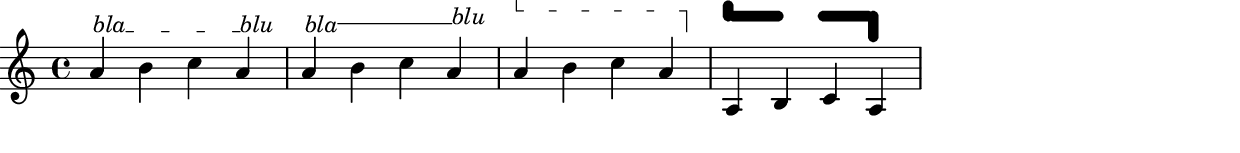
%% Generated by lilypond-book.py
%% Options: [exampleindent=10.16\mm,indent=0\mm,line-width=160\mm]
\include "lilypond-book-preamble.ly"


% ****************************************************************
% Start cut-&-pastable-section
% ****************************************************************



\paper {
  indent = 0\mm
  line-width = 160\mm
  % offset the left padding, also add 1mm as lilypond creates cropped
  % images with a little space on the right
  line-width = #(- line-width (* mm  3.000000) (* mm 1))
}

\layout {
  
}





% ****************************************************************
% ly snippet:
% ****************************************************************
\sourcefilename "creating-text-spanners.ly"
\sourcefileline 0
%% DO NOT EDIT this file manually; it is automatically
%% generated from LSR http://lsr.di.unimi.it
%% Make any changes in LSR itself, or in Documentation/snippets/new/ ,
%% and then run scripts/auxiliar/makelsr.py
%%
%% This file is in the public domain.
\version "2.18.0"

\header {
%% Translation of GIT committish: 8ffecf6be17c6ec2ff87cf31873121a8cce29b09
  texidoces = "
Las instrucciones @code{\\startTextSpan} y @code{\\stopTextSpan}
permiten la creación de elementos de extensión textuales tan
fácilmente como indicaciones de pedal u
octavaciones. Sobreescribimos ciertas propiedades del objeto
@code{TextSpanner} para modificar su salida.

"
  doctitlees = "Crear elementos de extensión textuales"

%% Translation of GIT committish: 8eae9a75fb3ec1d0b6633103c8a652608c8fa630
  texidocfr = "
Les commandes @code{\\startTextSpan} et @code{\\stopTextSpan} permettent
d'ajouter une ligne de prolongation aux indications textuelles, à
l'instar des indications de pédale ou d'octaviation.  Jouer sur les
propriétés de l'objet @code{TextSpanner} permet d'en modifier le rendu.

"
  doctitlefr = "Création d'extensions de texte"

  lsrtags = "expressive-marks, text, tweaks-and-overrides"

  texidoc = "
The @code{\\startTextSpan} and @code{\\stopTextSpan} commands allow the
creation of text spanners as easily as pedal indications or
octavations. Override some properties of the @code{TextSpanner} object
to modify its output.

"
  doctitle = "Creating text spanners"
} % begin verbatim

\paper { ragged-right = ##f }

\relative c'' {
  \override TextSpanner.bound-details.left.text = #"bla"
  \override TextSpanner.bound-details.right.text = #"blu"
  a4 \startTextSpan
  b4 c
  a4 \stopTextSpan

  \override TextSpanner.style = #'line
  \once \override TextSpanner.bound-details.left.stencil-align-dir-y = #CENTER
  a4 \startTextSpan
  b4 c
  a4 \stopTextSpan

  \override TextSpanner.style = #'dashed-line
  \override TextSpanner.bound-details.left.text =
    \markup { \draw-line #'(0 . 1) }
  \override TextSpanner.bound-details.right.text =
    \markup { \draw-line #'(0 . -2) }
  \once \override TextSpanner.bound-details.right.padding = #-2

  a4 \startTextSpan
  b4 c
  a4 \stopTextSpan

  \set Staff.middleCPosition = #-13
  \override TextSpanner.dash-period = #10
  \override TextSpanner.dash-fraction = #0.5
  \override TextSpanner.thickness = #10
  a4 \startTextSpan
  b4 c
  a4 \stopTextSpan
}



% ****************************************************************
% end ly snippet
% ****************************************************************
